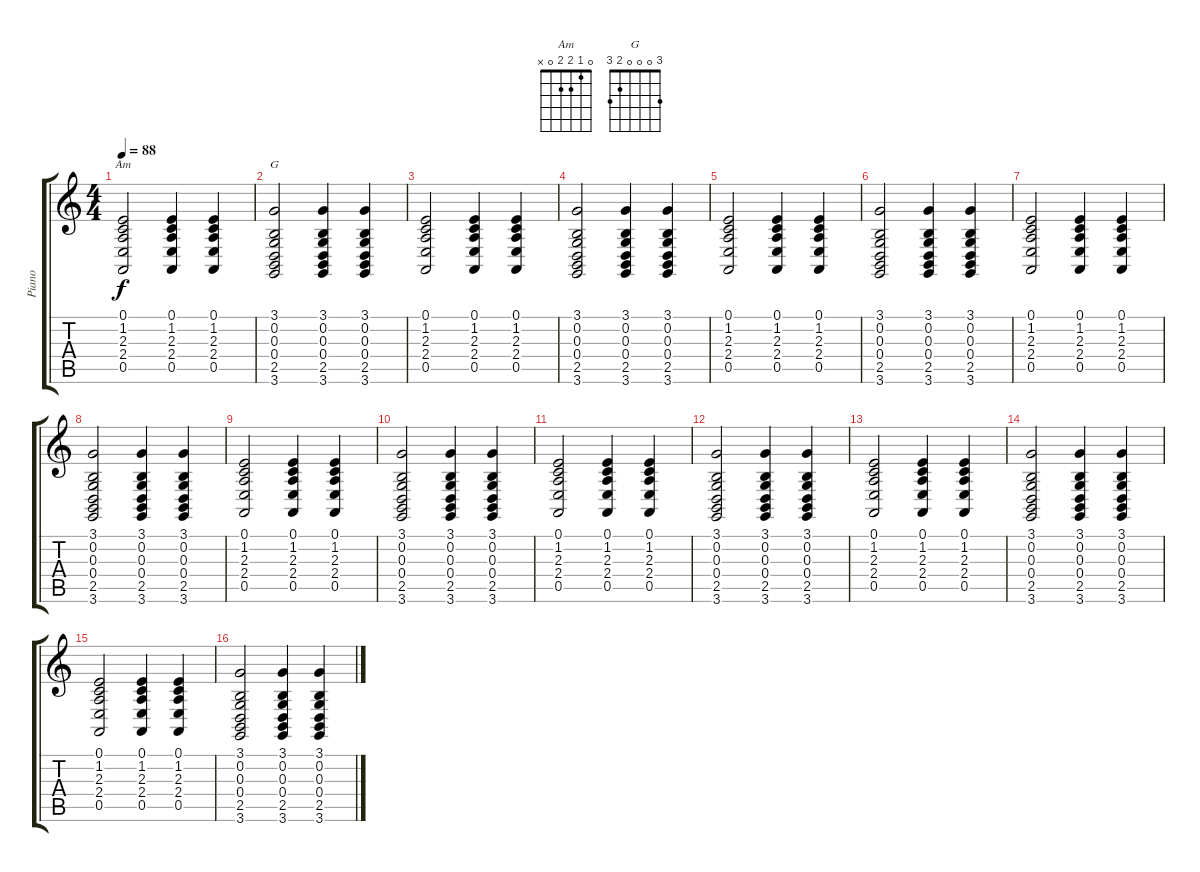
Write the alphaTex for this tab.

\track ("Piano" "Piano") {instrument electricpiano1}
\staff {score tabs}
\tuning (E4 B3 G3 D3 A2 E2) {hide}
\chord ("Am" 0 1 2 2 0 x)
\chord ("G" 3 0 0 0 2 3)
\ts (4 4)
\tempo 88
\clef g2
\ks c
(0.1 1.2 2.3 2.4 0.5).2{ch "Am" dy f} (0.1 1.2 2.3 2.4 0.5).4 (0.1 1.2 2.3 2.4 0.5).4 |
(3.1 0.2 0.3 0.4 2.5 3.6).2{ch "G"} (3.1 0.2 0.3 0.4 2.5 3.6).4 (3.1 0.2 0.3 0.4 2.5 3.6).4 |
(0.1 1.2 2.3 2.4 0.5).2 (0.1 1.2 2.3 2.4 0.5).4 (0.1 1.2 2.3 2.4 0.5).4 |
(3.1 0.2 0.3 0.4 2.5 3.6).2 (3.1 0.2 0.3 0.4 2.5 3.6).4 (3.1 0.2 0.3 0.4 2.5 3.6).4 |
(0.1 1.2 2.3 2.4 0.5).2 (0.1 1.2 2.3 2.4 0.5).4 (0.1 1.2 2.3 2.4 0.5).4 |
(3.1 0.2 0.3 0.4 2.5 3.6).2 (3.1 0.2 0.3 0.4 2.5 3.6).4 (3.1 0.2 0.3 0.4 2.5 3.6).4 |
(0.1 1.2 2.3 2.4 0.5).2 (0.1 1.2 2.3 2.4 0.5).4 (0.1 1.2 2.3 2.4 0.5).4 |
(3.1 0.2 0.3 0.4 2.5 3.6).2 (3.1 0.2 0.3 0.4 2.5 3.6).4 (3.1 0.2 0.3 0.4 2.5 3.6).4 |
(0.1 1.2 2.3 2.4 0.5).2 (0.1 1.2 2.3 2.4 0.5).4 (0.1 1.2 2.3 2.4 0.5).4 |
(3.1 0.2 0.3 0.4 2.5 3.6).2 (3.1 0.2 0.3 0.4 2.5 3.6).4 (3.1 0.2 0.3 0.4 2.5 3.6).4 |
(0.1 1.2 2.3 2.4 0.5).2 (0.1 1.2 2.3 2.4 0.5).4 (0.1 1.2 2.3 2.4 0.5).4 |
(3.1 0.2 0.3 0.4 2.5 3.6).2 (3.1 0.2 0.3 0.4 2.5 3.6).4 (3.1 0.2 0.3 0.4 2.5 3.6).4 |
(0.1 1.2 2.3 2.4 0.5).2 (0.1 1.2 2.3 2.4 0.5).4 (0.1 1.2 2.3 2.4 0.5).4 |
(3.1 0.2 0.3 0.4 2.5 3.6).2 (3.1 0.2 0.3 0.4 2.5 3.6).4 (3.1 0.2 0.3 0.4 2.5 3.6).4 |
(0.1 1.2 2.3 2.4 0.5).2 (0.1 1.2 2.3 2.4 0.5).4 (0.1 1.2 2.3 2.4 0.5).4 |
(3.1 0.2 0.3 0.4 2.5 3.6).2 (3.1 0.2 0.3 0.4 2.5 3.6).4 (3.1 0.2 0.3 0.4 2.5 3.6).4
